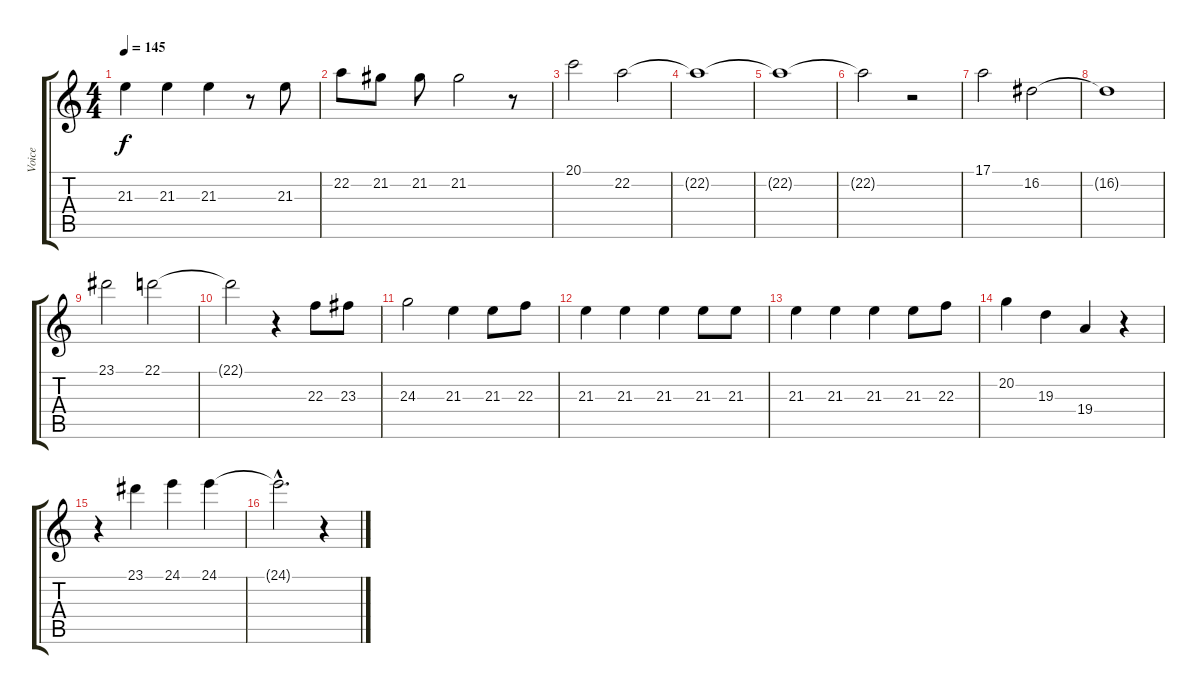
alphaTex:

\track ("Voice" "Voice") {instrument churchorgan}
\staff {score tabs}
\tuning (E4 B3 G3 D3 A2 E2) {hide}
\ts (4 4)
\tempo 145
\clef g2
\ks c
21.3.4{dy f} 21.3.4 21.3.4 r.8 21.3.8 |
22.2.8 21.2.8 21.2.8 21.2.2 r.8 |
20.1.2 22.2.2 |
22.2{t}.1 |
22.2{t}.1 |
22.2{t}.2 r.2 |
17.1.2 16.2.2 |
16.2{t}.1 |
23.1.2 22.1.2 |
22.1{t}.2 r.4 22.3.8 23.3.8 |
24.3.2 21.3.4 21.3.8 22.3.8 |
21.3.4 21.3.4 21.3.4 21.3.8 21.3.8 |
21.3.4 21.3.4 21.3.4 21.3.8 22.3.8 |
20.2.4 19.3.4 19.4.4 r.4 |
r.4 23.1.4 24.1.4 24.1.4 |
24.1{hac t}.2{d} r.4
